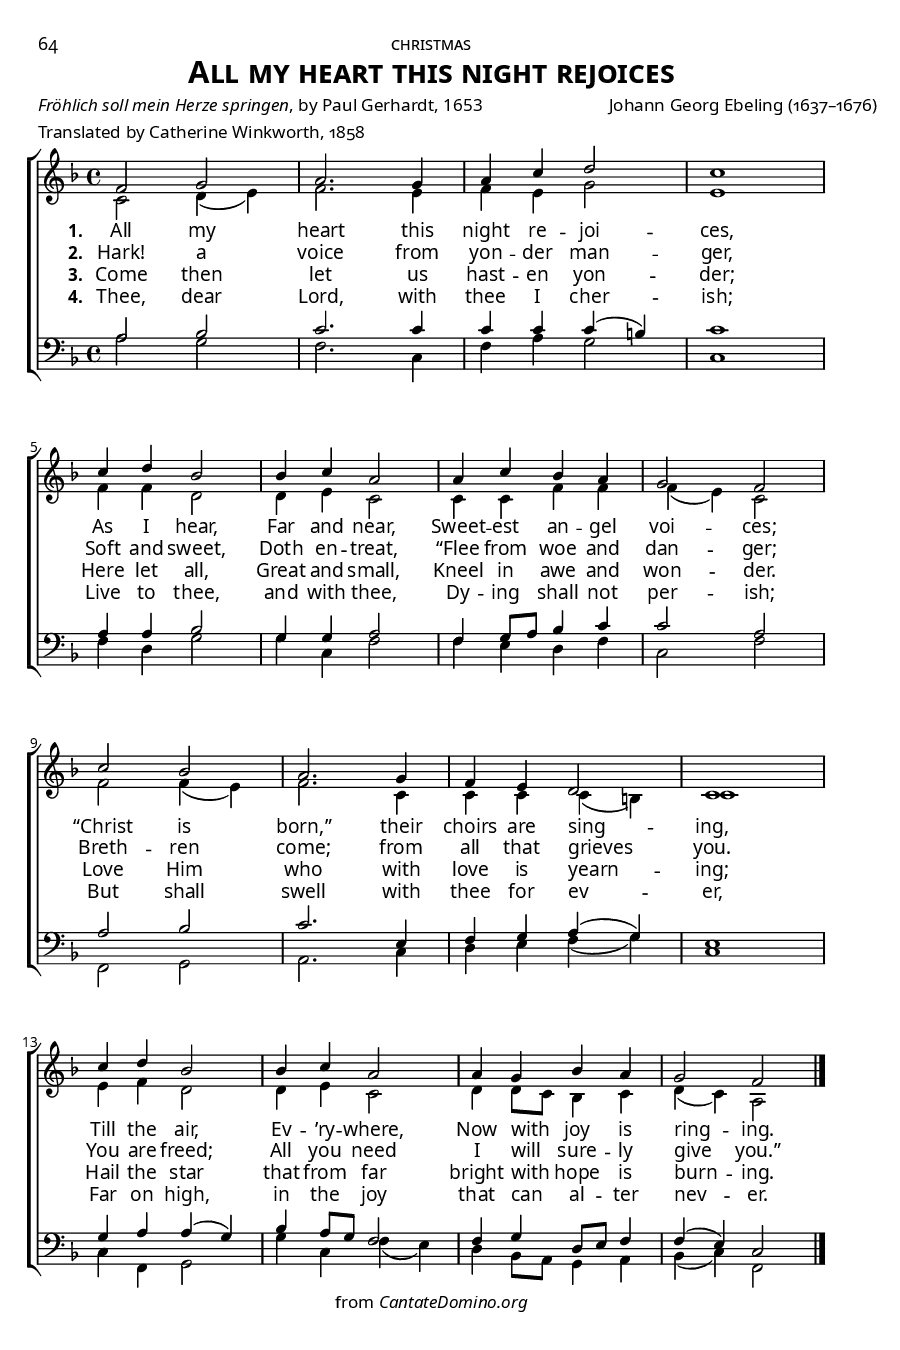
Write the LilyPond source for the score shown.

\version "2.14.2"
\include "util.ly"
\header {
  title = \markup{\override #'(font-name . "Garamond Premier Pro Semibold"){ \abs-fontsize #15 \smallCapsOldStyle"All my heart this night rejoices"}}
  poet = \markup\concat{\italic"Fröhlich soll mein Herze springen" ", by Paul Gerhardt, 1653"}
  meter = \markup\oldStyleNum"Translated by Catherine Winkworth, 1858"
  composer = \markup\oldStyleNum"Johann Georg Ebeling (1637–1676)"
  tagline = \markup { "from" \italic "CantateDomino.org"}
}
\paper {
  %print-all-headers = ##f
  paper-height = 9\in
  paper-width = 6\in
  indent = 0\in
  %system-system-spacing = #'((basic-distance . 10) (padding . 0))
  %system-system-spacing =
  %  #'((basic-distance . 0)
  %     (minimum-distance . 0)
  %     (padding . -0.35)
  %     (stretchability . 100))
  ragged-last-bottom = ##f
  ragged-bottom = ##f
  two-sided = ##t
  inner-margin = 0.5\in
  outer-margin = 0.25\in
  top-margin = 0.25\in
  bottom-margin = 0.25\in
  first-page-number = #064
  print-first-page-number = ##t
  headerLine = \markup{\override #'(font-name . "Garamond Premier Pro") \smallCapsOldStyle"christmas"}
  oddHeaderMarkup = \markup\fill-line{
     \override #'(font-name . "Garamond Premier Pro")\abs-fontsize #8.5
     \combine 
        \fill-line{"" \on-the-fly #print-page-number-check-first
        \oldStylePageNum""
        }
        \fill-line{\headerLine}
  }
  evenHeaderMarkup = \markup {
     \override #'(font-name . "Garamond Premier Pro")\abs-fontsize #8.5
     \combine
        \on-the-fly #print-page-number-check-first
        \oldStylePageNum""
        \fill-line{\headerLine}
  }
}
#(set-global-staff-size 15) \paper{ #(define fonts (make-pango-font-tree "GoudyOlSt BT" "Garamond Premier Pro" "Garamond Premier Pro" (/ 15 20))) }
global = {
  \key f \major
  \time 4/4
  \autoBeamOff
}

sopMusic = \relative c' {
  f2 g |
  a2. g4 |
  a c d2 |
  c1 | \break
  c4 d bes2 |
  bes4 c a2 |
  
  a4 c bes a |
  g2 f | \break
  c' bes |
  a2. g4 |
  f e d2 |
  c1 | \break
  
  c'4 d bes2 |
  bes4 c a2 |
  a4 g bes a |
  g2 f2 \bar "|."
}
sopWords = \lyricmode {
  
}

altoMusic = \relative c' {
  c2 d4( e) |
  f2. e4 |
  f e g2 |
  e1 |
  f4 f d2 |
  d4 e c2 |
  
  c4 c f f |
  f( e) c2 |
  f f4( e) |
  f2. c4 |
  c c c( b) |
  c1 |
  
  e4 f d2 |
  d4 e c2 |
  d4 d8[ c] bes4 c |
  d( c) a2 \bar "|."
}
altoWords = \lyricmode {
  \dropLyricsV
  \set stanza = #"1. "
  All my heart this night re -- joi -- ces,
  As I hear, Far and near,
  Sweet -- est an -- gel voi -- ces;
  “Christ is born,” their choirs are sing -- ing,
  \set associatedVoice = "sopranos"
  Till the air, Ev -- ’ry -- where,
  \unset associatedVoice
  Now with joy is ring -- ing.
}
altoWordsII = \lyricmode {
  \dropLyricsV
  \set stanza = #"2. "
  Hark! a voice from yon -- der man -- ger,
  Soft and sweet, Doth en -- treat,
  “Flee from woe and dan -- ger;
  Breth -- ren come; from all that grieves you.
  \set associatedVoice = "sopranos"
  You are freed; All you need
  \unset associatedVoice
  I will sure -- ly give you.”
}
altoWordsIII = \lyricmode {
  \dropLyricsV
  \set stanza = #"3. "
  Come then let us hast -- en yon -- der;
  Here let all, Great and small,
  Kneel in awe and won -- der.
  Love Him who with love is yearn -- ing;
  \set associatedVoice = "sopranos"
  Hail the star that from far
  \unset associatedVoice
  bright with hope is burn -- ing.
}
altoWordsIV = \lyricmode {
  \dropLyricsV
  \set stanza = #"4. "
  Thee, dear Lord, with thee I cher -- ish;
  Live to thee, and with thee, Dy -- ing shall not per -- ish;
  But shall swell with thee for ev -- er,
  \set associatedVoice = "sopranos"
  Far on high, in the joy
  \unset associatedVoice
  that can al -- ter nev -- er.
}

tenorMusic = \relative c' {
  a2 bes |
  c2. c4 |
  c c c( b) |
  c1 |
  a4 a bes2 |
  g4 g a2 |
  
  f4 g8[ a] bes4 c |
  c2 a |
  a bes |
  c2. e,4 |
  f g a( g) |
  e1 |
  g4 a a( g) |
  bes a8[ g] f2 |
  f4 g d8[ e] f4 |
  f( e) c2 \bar "|."
}
tenorWords = \lyricmode {

}

bassMusic = \relative c' {
  a2 g |
  f2. c4 |
  f a g2 |
  c,1 |
  f4 d g2 |
  g4 c, f2 |
  
  f4 e d f |
  c2 f |
  f, g |
  a2. c4 |
  d e f( g) |
  c,1 |
  
  c4 f, g2 |
  g'4 c, f( e) |
  d bes8[ a] g4 a |
  bes( c) f,2 \bar "|."
}
bassWords = \lyricmode {

}

\score {
  <<
   \new ChoirStaff <<
    \new Staff = women <<
      \new Voice = "sopranos" { \voiceOne << \global \sopMusic >> }
      \new Voice = "altos" { \voiceTwo << \global \altoMusic >> }
    >>
   \new Staff = men <<
      \clef bass
      \new Voice = "tenors" { \voiceOne << \global \tenorMusic >> }
      \new Voice = "basses" { \voiceTwo << \global \bassMusic >> }
    >>
    \new Lyrics \with { alignAboveContext = #"women" \override VerticalAxisGroup #'nonstaff-relatedstaff-spacing = #'((basic-distance . 1))} \lyricsto "sopranos" \sopWords
    \new Lyrics = "altosIV"  \with { alignBelowContext = #"women" } \lyricsto "basses" \altoWordsIV
    \new Lyrics = "altosIII"  \with { alignBelowContext = #"women" } \lyricsto "basses" \altoWordsIII
    \new Lyrics = "altosII"  \with { alignBelowContext = #"women" } \lyricsto "basses" \altoWordsII
    \new Lyrics = "altos"  \with { alignBelowContext = #"women" \override VerticalAxisGroup #'nonstaff-relatedstaff-spacing = #'((basic-distance . 1)) } \lyricsto "basses" \altoWords
    \new Lyrics \with { alignAboveContext = #"men" \override VerticalAxisGroup #'nonstaff-relatedstaff-spacing = #'((basic-distance . 1)) } \lyricsto "tenors" \tenorWords
    \new Lyrics \with { alignBelowContext = #"men" \override VerticalAxisGroup #'nonstaff-relatedstaff-spacing = #'((basic-distance . 1)) } \lyricsto "basses" \bassWords
  >>
%    \new PianoStaff << \new Staff { \new Voice { \pianoRH } } \new Staff { \clef "bass" \pianoLH } >>
  >>
  \layout {
    \context {
      \Score
      %\override SpacingSpanner #'base-shortest-duration = #(ly:make-moment 1 8)
      %\override SpacingSpanner #'common-shortest-duration = #(ly:make-moment 1 4)
    }
    \context {
      % Remove all empty staves
      % \Staff \RemoveEmptyStaves \override VerticalAxisGroup #'remove-first = ##t
    }
  }
  \midi {
    %\tempo 4 = 90
    \set Staff.midiInstrument = "flute"
  
    \context {
      \Voice
      \remove "Dynamic_performer"
    }
  }
}
